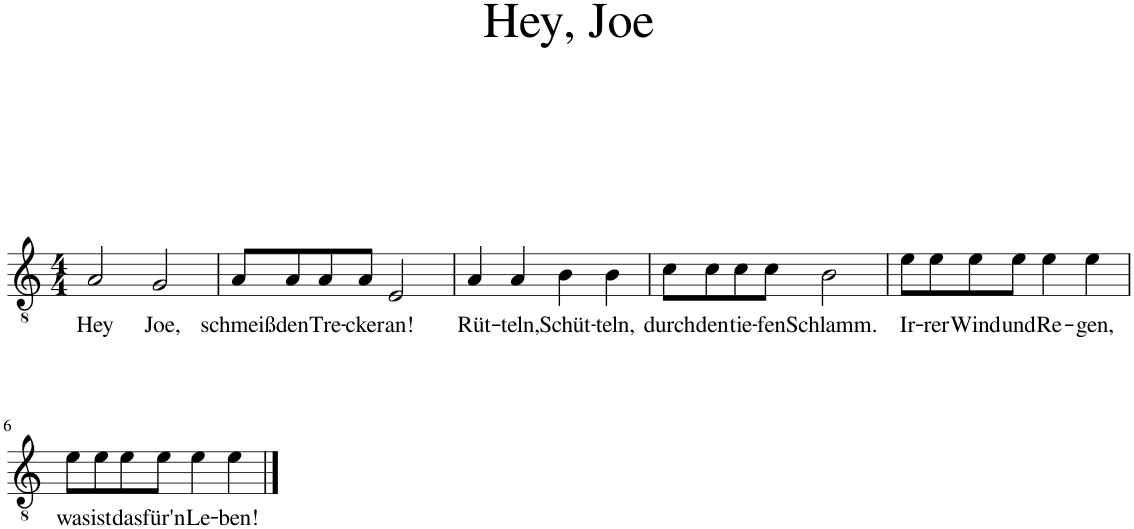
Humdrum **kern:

**kern	**text
*part1	*part1
*staff1	*staff1
*I"Classical Guitar	*
*I'Guit.	*
*clefGv2	*
*k[]	*
*M4/4	*
=1	=1
!	!LO:LY:b
2A/	Hey
!	!LO:LY:b
2G/	Joe,
=2	=2
!	!LO:LY:b
8A/L	schmeiß
!	!LO:LY:b
8A/	den
!	!LO:LY:b
8A/	Tre-
!	!LO:LY:b
8A/J	-cker
!	!LO:LY:b
2E/	an!
=3	=3
!	!LO:LY:b
4A/	Rüt-
!	!LO:LY:b
4A/	-teln,
!	!LO:LY:b
4B\	Schüt-
!	!LO:LY:b
4B\	-teln,
=4	=4
!	!LO:LY:b
8c\L	durch
!	!LO:LY:b
8c\	den
!	!LO:LY:b
8c\	tie-
!	!LO:LY:b
8c\J	-fen
!	!LO:LY:b
2B\	Schlamm.
=5	=5
!	!LO:LY:b
8e\L	Ir-
!	!LO:LY:b
8e\	-rer
!	!LO:LY:b
8e\	Wind
!	!LO:LY:b
8e\J	und
!	!LO:LY:b
4e\	Re-
!	!LO:LY:b
4e\	-gen,
!!LO:LB:g=z
=6	=6
!	!LO:LY:b
8e\L	was
!	!LO:LY:b
8e\	ist
!	!LO:LY:b
8e\	das
!	!LO:LY:b
8e\J	für'n
!	!LO:LY:b
4e\	Le-
!	!LO:LY:b
4e\	-ben!
==	==
*-	*-
